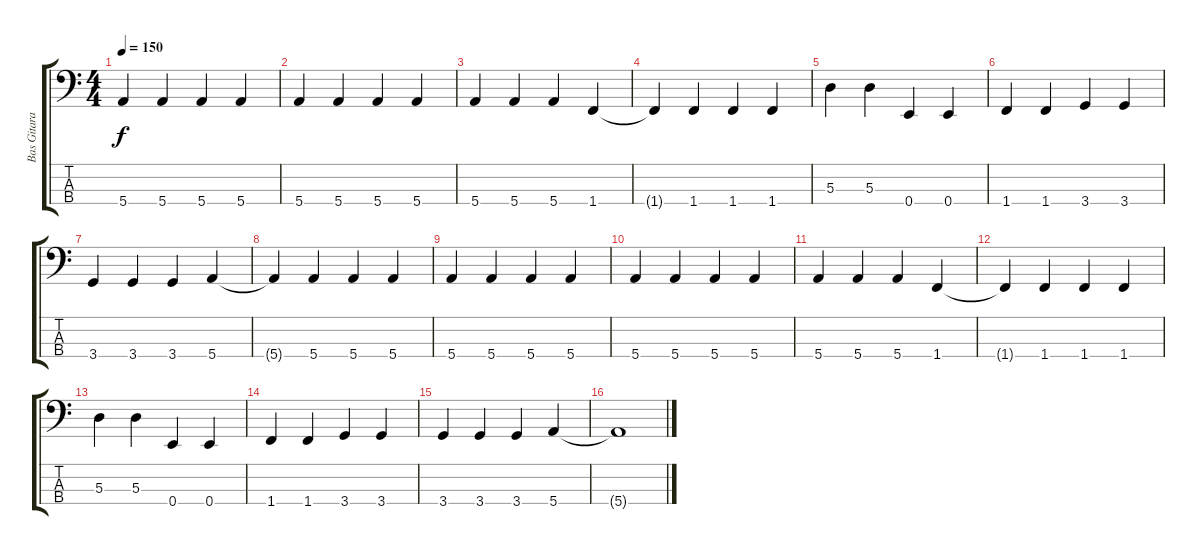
\track ("Bas Gitara" "Bas Gitara") {instrument electricbassfinger}
\staff {score tabs}
\tuning (G2 D2 A1 E1) {hide}
\ts (4 4)
\tempo 150
\clef f4
\ks c
5.4.4{dy f} 5.4.4 5.4.4 5.4.4 |
5.4.4 5.4.4 5.4.4 5.4.4 |
5.4.4 5.4.4 5.4.4 1.4.4 |
1.4{t}.4 1.4.4 1.4.4 1.4.4 |
5.3.4 5.3.4 0.4.4 0.4.4 |
1.4.4 1.4.4 3.4.4 3.4.4 |
3.4.4 3.4.4 3.4.4 5.4.4 |
5.4{t}.4 5.4.4 5.4.4 5.4.4 |
5.4.4 5.4.4 5.4.4 5.4.4 |
5.4.4 5.4.4 5.4.4 5.4.4 |
5.4.4 5.4.4 5.4.4 1.4.4 |
1.4{t}.4 1.4.4 1.4.4 1.4.4 |
5.3.4 5.3.4 0.4.4 0.4.4 |
1.4.4 1.4.4 3.4.4 3.4.4 |
3.4.4 3.4.4 3.4.4 5.4.4 |
5.4{t}.1
